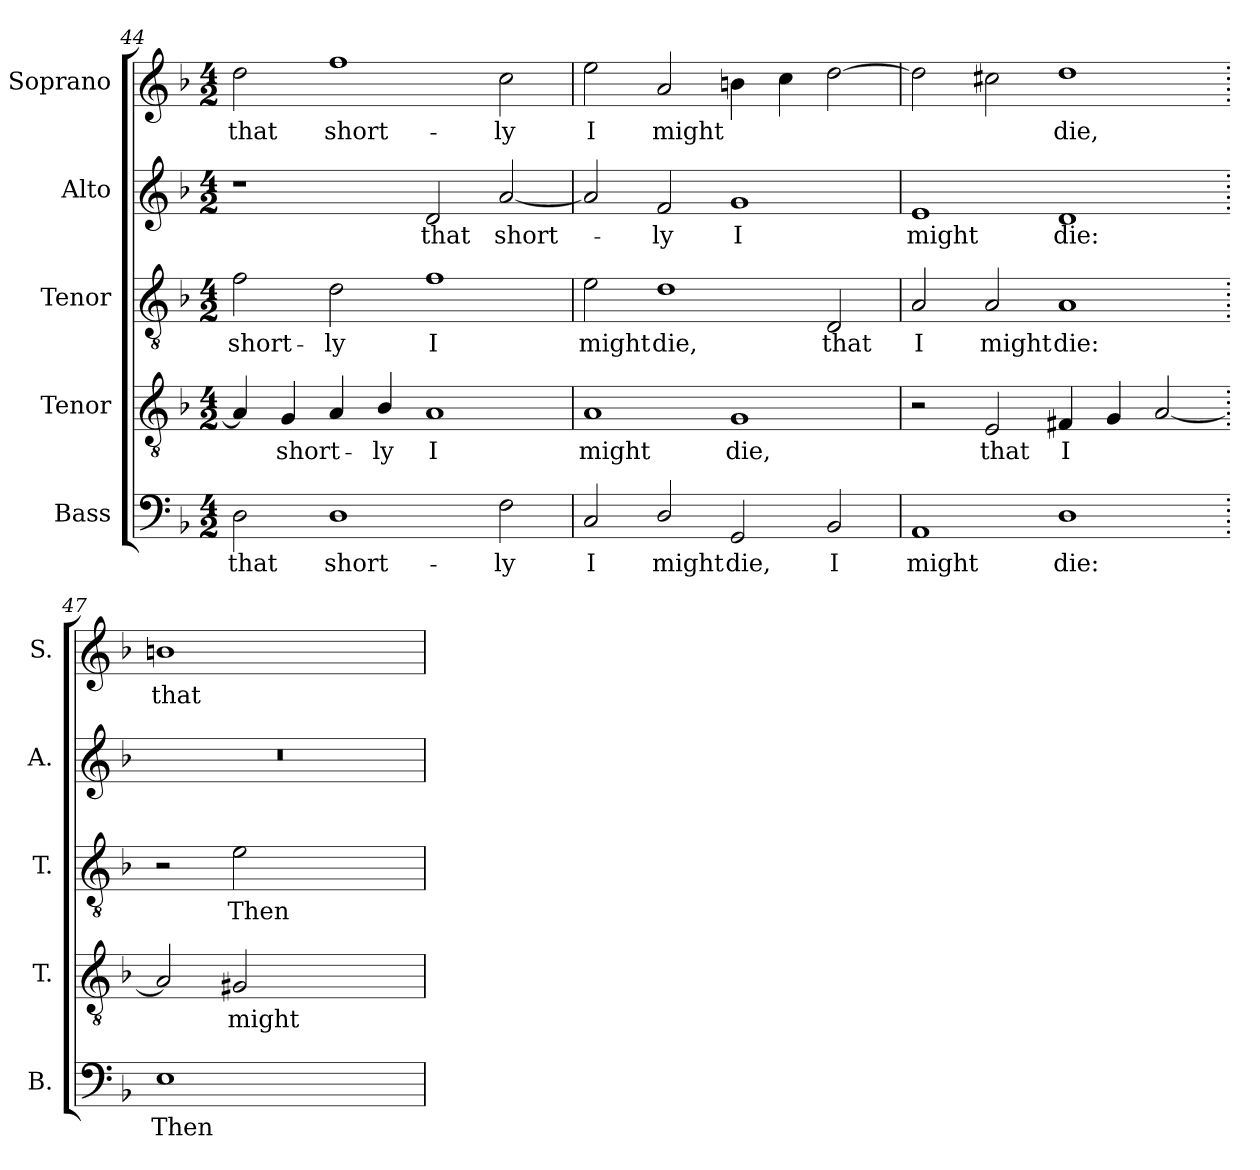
**kern	**text	**kern	**text	**kern	**text	**kern	**text	**kern	**text
*part5	*part5	*part4	*part4	*part3	*part3	*part2	*part2	*part1	*part1
*staff5	*staff5	*staff4	*staff4	*staff3	*staff3	*staff2	*staff2	*staff1	*staff1
*I"Bass	*	*I"Tenor	*	*I"Tenor	*	*I"Alto	*	*I"Soprano	*
*I'B.	*	*I'T.	*	*I'T.	*	*I'A.	*	*I'S.	*
*clefF4	*	*clefGv2	*	*clefGv2	*	*clefG2	*	*clefG2	*
*	*	*ITrd7c12	*	*ITrd7c12	*	*	*	*	*
*k[b-]	*	*k[b-]	*	*k[b-]	*	*k[b-]	*	*k[b-]	*
*F:	*	*F:	*	*F:	*	*F:	*	*F:	*
*M4/2	*	*M4/2	*	*M4/2	*	*M4/2	*	*M4/2	*
=44	=44	=44	=44	=44	=44	=44	=44	=44	=44
!	!LO:LY:b:color=#000000	!	!	!	!	!	!	!	!
!	!	!	!	!	!LO:LY:b:color=#000000	!	!	!	!
!	!	!	!	!	!	!	!	!	!LO:LY:b:color=#000000
2Di\	that	4AAi/]	.	2Fi\	short-	1r	.	2ddi\	that
!	!	!	!LO:LY:b:color=#000000	!	!	!	!	!	!
.	.	4GGi/	short-	.	.	.	.	.	.
!	!LO:LY:b:color=#000000	!	!	!	!	!	!	!	!
!	!	!	!	!	!LO:LY:b:color=#000000	!	!	!	!
!	!	!	!	!	!	!	!	!	!LO:LY:b:color=#000000
1Di	short-	4AAi/	.	2Di\	-ly	.	.	1ffi	short-
!	!	!	!LO:LY:b:color=#000000	!	!	!	!	!	!
.	.	4BB-i/	-ly	.	.	.	.	.	.
!	!	!	!LO:LY:b:color=#000000	!	!	!	!	!	!
!	!	!	!	!	!LO:LY:b:color=#000000	!	!	!	!
!	!	!	!	!	!	!	!LO:LY:b:color=#000000	!	!
.	.	1AAi	I	1Fi	I	2di/	that	.	.
!	!LO:LY:b:color=#000000	!	!	!	!	!	!	!	!
!	!	!	!	!	!	!	!LO:LY:b:color=#000000	!	!
!	!	!	!	!	!	!	!	!	!LO:LY:b:color=#000000
2Fi\	-ly	.	.	.	.	[2ai/	short-	2cci\	-ly
!!LO:LB:g=z
=45	=45	=45	=45	=45	=45	=45	=45	=45	=45
!	!LO:LY:b:color=#000000	!	!	!	!	!	!	!	!
!	!	!	!LO:LY:b:color=#000000	!	!	!	!	!	!
!	!	!	!	!	!LO:LY:b:color=#000000	!	!	!	!
!	!	!	!	!	!	!	!	!	!LO:LY:b:color=#000000
2Ci/	I	1AAi	might	2Ei\	might	2ai/]	.	2eei\	I
!	!LO:LY:b:color=#000000	!	!	!	!	!	!	!	!
!	!	!	!	!	!LO:LY:b:color=#000000	!	!	!	!
!	!	!	!	!	!	!	!LO:LY:b:color=#000000	!	!
!	!	!	!	!	!	!	!	!	!LO:LY:b:color=#000000
2Di/	might	.	.	1Di	die,	2fi/	-ly	2ai/	might
!	!LO:LY:b:color=#000000	!	!	!	!	!	!	!	!
!	!	!	!LO:LY:b:color=#000000	!	!	!	!	!	!
!	!	!	!	!	!	!	!LO:LY:b:color=#000000	!	!
2GGi/	die,	1GGi	die,	.	.	1gi	I	4bni\	.
.	.	.	.	.	.	.	.	4cci\	.
!	!LO:LY:b:color=#000000	!	!	!	!	!	!	!	!
!	!	!	!	!	!LO:LY:b:color=#000000	!	!	!	!
2BB-i/	I	.	.	2DDi/	that	.	.	[2ddi\	.
=46	=46	=46	=46	=46	=46	=46	=46	=46	=46
!	!LO:LY:b:color=#000000	!	!	!	!	!	!	!	!
!	!	!	!	!	!LO:LY:b:color=#000000	!	!	!	!
!	!	!	!	!	!	!	!LO:LY:b:color=#000000	!	!
1AAi	might	2r	.	2AAi/	I	1ei	might	2ddi\]	.
!	!	!	!LO:LY:b:color=#000000	!	!	!	!	!	!
!	!	!	!	!	!LO:LY:b:color=#000000	!	!	!	!
.	.	2EEi/	that	2AAi/	might	.	.	2cc#Xi\	.
!	!LO:LY:b:color=#000000	!	!	!	!	!	!	!	!
!	!	!	!LO:LY:b:color=#000000	!	!	!	!	!	!
!	!	!	!	!	!LO:LY:b:color=#000000	!	!	!	!
!	!	!	!	!	!	!	!LO:LY:b:color=#000000	!	!
!	!	!	!	!	!	!	!	!	!LO:LY:b:color=#000000
1Di	die:	4FF#Xi/	I	1AAi	die:	1di	die:	1ddi	die,
.	.	4GGi/	.	.	.	.	.	.	.
.	.	[2AAi/	.	.	.	.	.	.	.
=47.	=47.	=47.	=47.	=47.	=47.	=47.	=47.	=47.	=47.
!	!LO:LY:b:color=#000000	!	!	!	!	!	!	!	!
!	!	!	!	!	!	!	!	!	!LO:LY:b:color=#000000
1Ei	Then	2AAi/]	.	2r	.	0r	.	1bni	that
!	!	!	!LO:LY:b:color=#000000	!	!	!	!	!	!
!	!	!	!	!	!LO:LY:b:color=#000000	!	!	!	!
.	.	2GG#Xi/	might	2Ei\	Then	.	.	.	.
1ryy	.	1ryy	.	1ryy	.	.	.	1ryy	.
=	=	=	=	=	=	=	=	=	=
*-	*-	*-	*-	*-	*-	*-	*-	*-	*-
